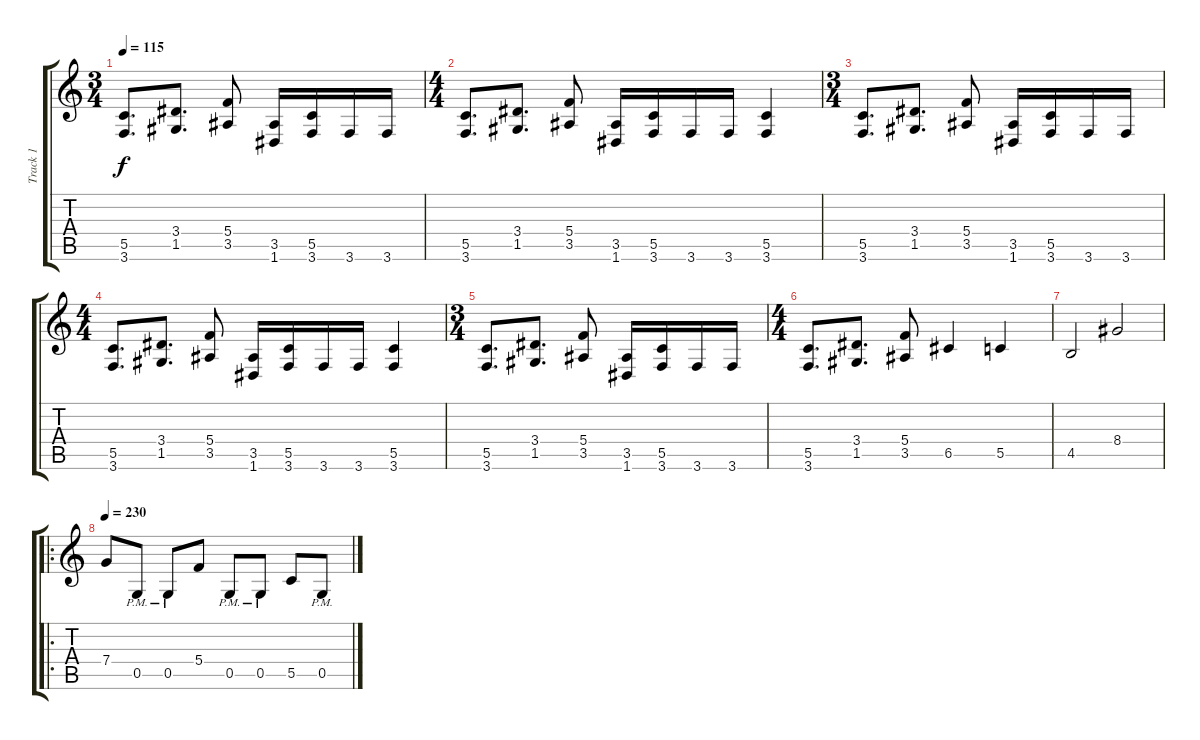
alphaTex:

\track ("Track 1" "Track 1") {instrument distortionguitar}
\staff {score tabs}
\tuning (D4 A3 F3 C3 G2 D2) {hide}
\ts (3 4)
\tempo 115
\clef g2
\ks c
(5.5 3.6).8{d dy f} (3.4 1.5).8{d} (5.4 3.5).8 (3.5 1.6).16 (5.5 3.6).16 3.6.16 3.6.16 |
\ts (4 4)
(5.5 3.6).8{d} (3.4 1.5).8{d} (5.4 3.5).8 (3.5 1.6).16 (5.5 3.6).16 3.6.16 3.6.16 (5.5 3.6).4 |
\ts (3 4)
(5.5 3.6).8{d} (3.4 1.5).8{d} (5.4 3.5).8 (3.5 1.6).16 (5.5 3.6).16 3.6.16 3.6.16 |
\ts (4 4)
(5.5 3.6).8{d} (3.4 1.5).8{d} (5.4 3.5).8 (3.5 1.6).16 (5.5 3.6).16 3.6.16 3.6.16 (5.5 3.6).4 |
\ts (3 4)
(5.5 3.6).8{d} (3.4 1.5).8{d} (5.4 3.5).8 (3.5 1.6).16 (5.5 3.6).16 3.6.16 3.6.16 |
\ts (4 4)
(5.5 3.6).8{d} (3.4 1.5).8{d} (5.4 3.5).8 6.5.4 5.5.4 |
4.5.2 8.4.2 |
\ro
\tempo 230
7.4.8 0.5{pm}.8 0.5{pm}.8 5.4.8 0.5{pm}.8 0.5{pm}.8 5.5.8 0.5{pm}.8
